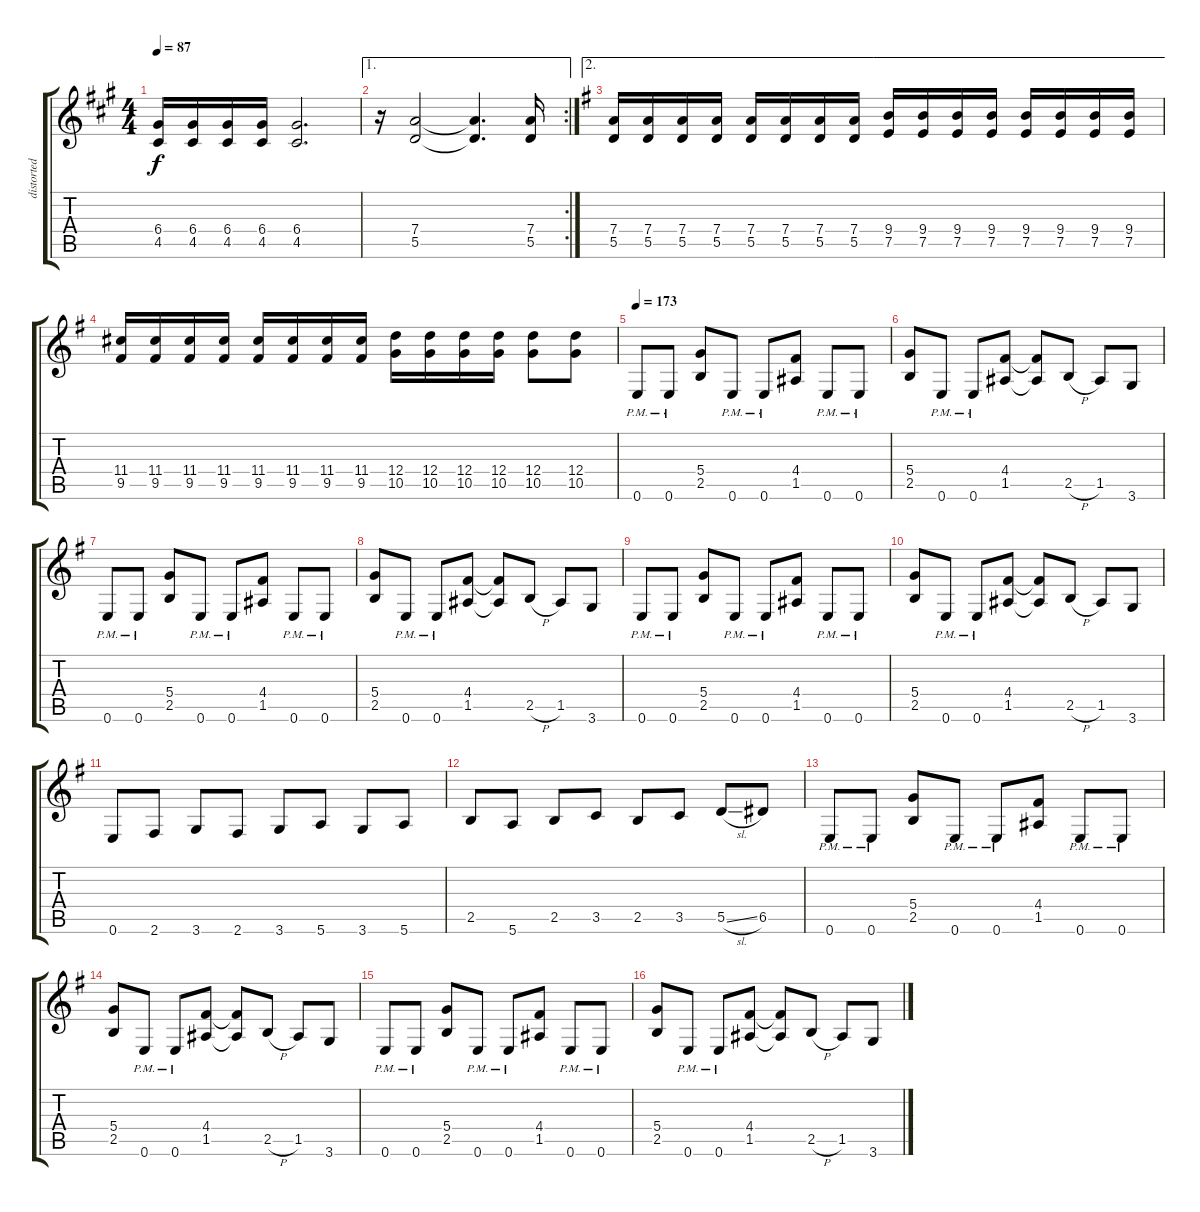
\track ("distorted tone" "distorted ") {instrument distortionguitar}
\staff {score tabs}
\tuning (E4 B3 G3 D3 A2 E2) {hide}
\ts (4 4)
\tempo 87
\clef g2
\ks a
(6.4 4.5).16{dy f} (6.4 4.5).16 (6.4 4.5).16 (6.4 4.5).16 (6.4 4.5).2{d} |
\ae 1
\rc 2
r.16 (7.4 5.5).2 (7.4{t} 5.5{t}).4{d} (7.4 5.5).16 |
\ae 2
\ks g
(7.4 5.5).16 (7.4 5.5).16 (7.4 5.5).16 (7.4 5.5).16 (7.4 5.5).16 (7.4 5.5).16 (7.4 5.5).16 (7.4 5.5).16 (9.4 7.5).16 (9.4 7.5).16 (9.4 7.5).16 (9.4 7.5).16 (9.4 7.5).16 (9.4 7.5).16 (9.4 7.5).16 (9.4 7.5).16 |
(11.4 9.5).16 (11.4 9.5).16 (11.4 9.5).16 (11.4 9.5).16 (11.4 9.5).16 (11.4 9.5).16 (11.4 9.5).16 (11.4 9.5).16 (12.4 10.5).16 (12.4 10.5).16 (12.4 10.5).16 (12.4 10.5).16 (12.4 10.5).8 (12.4 10.5).8 |
\tempo 173
0.6{pm}.8 0.6{pm}.8 (5.4 2.5).8 0.6{pm}.8 0.6{pm}.8 (4.4 1.5).8 0.6{pm}.8 0.6{pm}.8 |
(5.4 2.5).8 0.6{pm}.8 0.6{pm}.8 (4.4 1.5).8 (4.4{t} 1.5{t}).8 2.5{h}.8 1.5.8 3.6.8 |
0.6{pm}.8 0.6{pm}.8 (5.4 2.5).8 0.6{pm}.8 0.6{pm}.8 (4.4 1.5).8 0.6{pm}.8 0.6{pm}.8 |
(5.4 2.5).8 0.6{pm}.8 0.6{pm}.8 (4.4 1.5).8 (4.4{t} 1.5{t}).8 2.5{h}.8 1.5.8 3.6.8 |
0.6{pm}.8 0.6{pm}.8 (5.4 2.5).8 0.6{pm}.8 0.6{pm}.8 (4.4 1.5).8 0.6{pm}.8 0.6{pm}.8 |
(5.4 2.5).8 0.6{pm}.8 0.6{pm}.8 (4.4 1.5).8 (4.4{t} 1.5{t}).8 2.5{h}.8 1.5.8 3.6.8 |
0.6.8 2.6.8 3.6.8 2.6.8 3.6.8 5.6.8 3.6.8 5.6.8 |
2.5.8 5.6.8 2.5.8 3.5.8 2.5.8 3.5.8 5.5{sl}.8 6.5.8 |
0.6{pm}.8 0.6{pm}.8 (5.4 2.5).8 0.6{pm}.8 0.6{pm}.8 (4.4 1.5).8 0.6{pm}.8 0.6{pm}.8 |
(5.4 2.5).8 0.6{pm}.8 0.6{pm}.8 (4.4 1.5).8 (4.4{t} 1.5{t}).8 2.5{h}.8 1.5.8 3.6.8 |
0.6{pm}.8 0.6{pm}.8 (5.4 2.5).8 0.6{pm}.8 0.6{pm}.8 (4.4 1.5).8 0.6{pm}.8 0.6{pm}.8 |
(5.4 2.5).8 0.6{pm}.8 0.6{pm}.8 (4.4 1.5).8 (4.4{t} 1.5{t}).8 2.5{h}.8 1.5.8 3.6.8
